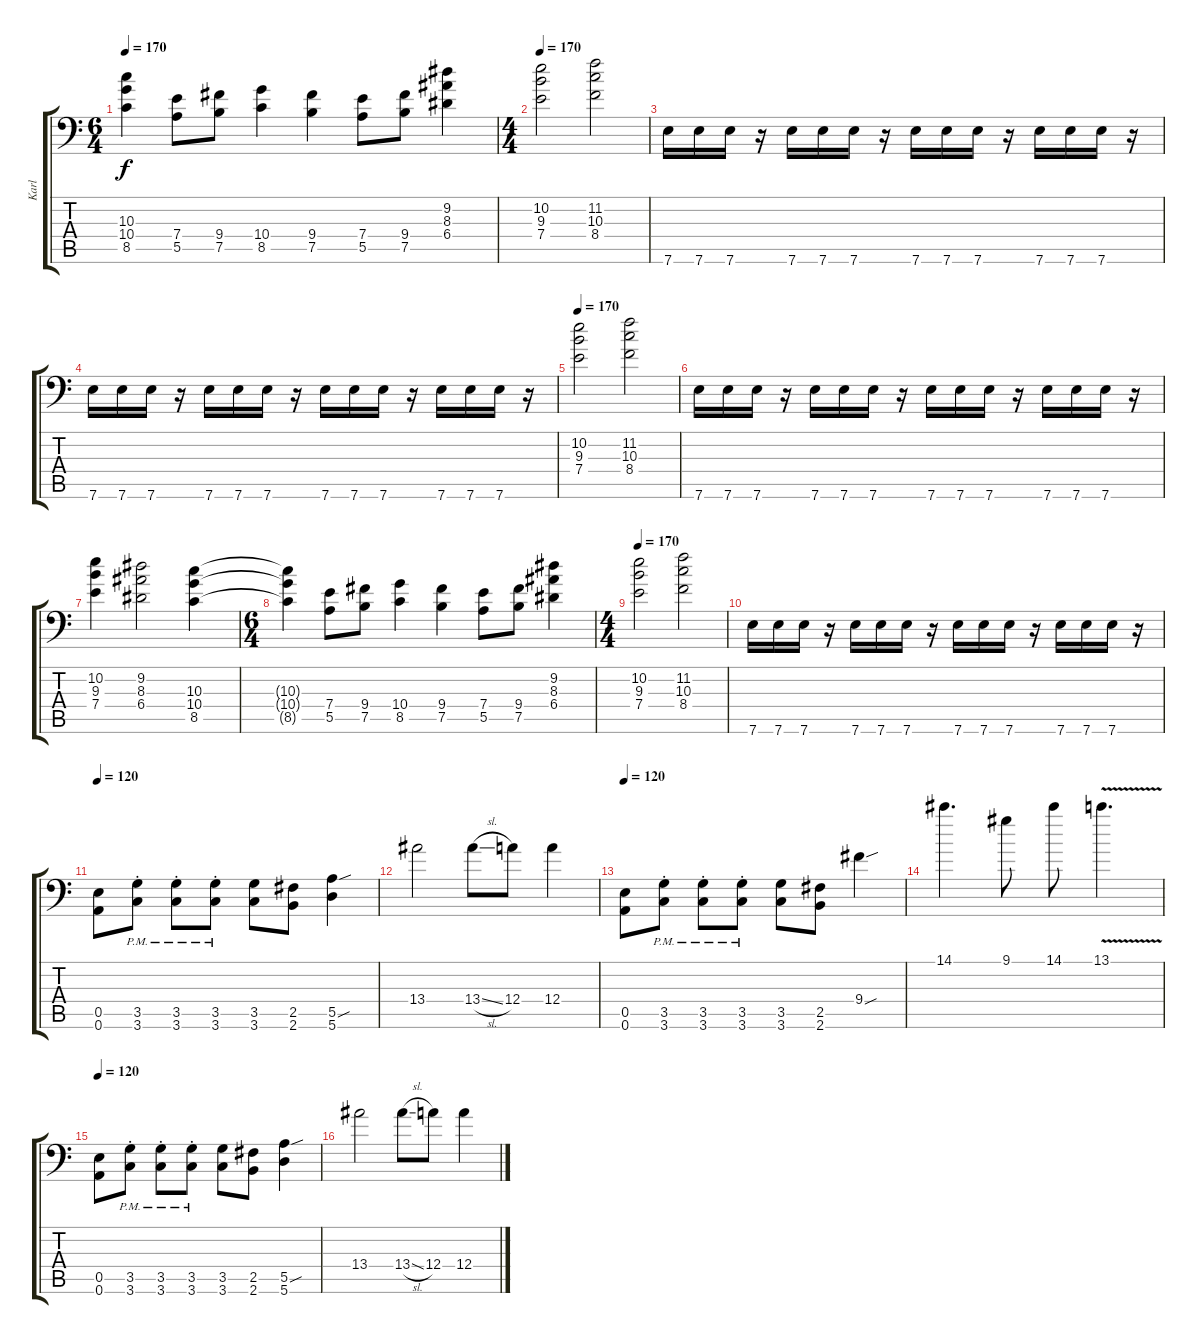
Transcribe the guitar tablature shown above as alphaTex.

\track ("Karl" "Karl") {instrument distortionguitar}
\staff {score tabs}
\tuning (B3 Gb3 D3 A2 E2 A1) {hide}
\ts (6 4)
\tempo 170
\clef f4
\ks c
(10.3{t} 10.4{t} 8.5{t}).4{dy f} (7.4 5.5).8 (9.4 7.5).8 (10.4 8.5).4 (9.4 7.5).4 (7.4 5.5).8 (9.4 7.5).8 (9.2 8.3 6.4).4 |
\ts (4 4)
\tempo 170
(10.2 9.3 7.4).2 (11.2 10.3 8.4).2 |
7.6.16 7.6.16 7.6.16 r.16 7.6.16 7.6.16 7.6.16 r.16 7.6.16 7.6.16 7.6.16 r.16 7.6.16 7.6.16 7.6.16 r.16 |
7.6.16 7.6.16 7.6.16 r.16 7.6.16 7.6.16 7.6.16 r.16 7.6.16 7.6.16 7.6.16 r.16 7.6.16 7.6.16 7.6.16 r.16 |
\tempo 170
(10.2 9.3 7.4).2 (11.2 10.3 8.4).2 |
7.6.16 7.6.16 7.6.16 r.16 7.6.16 7.6.16 7.6.16 r.16 7.6.16 7.6.16 7.6.16 r.16 7.6.16 7.6.16 7.6.16 r.16 |
(10.2 9.3 7.4).4 (9.2 8.3 6.4).2 (10.3 10.4 8.5).4 |
\ts (6 4)
(10.3{t} 10.4{t} 8.5{t}).4 (7.4 5.5).8 (9.4 7.5).8 (10.4 8.5).4 (9.4 7.5).4 (7.4 5.5).8 (9.4 7.5).8 (9.2 8.3 6.4).4 |
\ts (4 4)
\tempo 170
(10.2 9.3 7.4).2 (11.2 10.3 8.4).2 |
7.6.16 7.6.16 7.6.16 r.16 7.6.16 7.6.16 7.6.16 r.16 7.6.16 7.6.16 7.6.16 r.16 7.6.16 7.6.16 7.6.16 r.16 |
\tempo 120
(0.5 0.6).8 (3.5{pm} 3.6{pm st}).8 (3.5{pm} 3.6{pm st}).8 (3.5{pm} 3.6{pm st}).8 (3.5 3.6).8 (2.5 2.6).8 (5.5{sou} 5.6).4 |
13.4.2 13.4{sl}.8 12.4.8 12.4.4 |
\tempo 120
(0.5 0.6).8 (3.5{pm} 3.6{pm st}).8 (3.5{pm} 3.6{pm st}).8 (3.5{pm} 3.6{pm st}).8 (3.5 3.6).8 (2.5 2.6).8 9.4{sou}.4 |
14.1.4{d} 9.1.8 14.1.8 13.1{v}.4{d} |
\tempo 120
(0.5 0.6).8 (3.5{pm} 3.6{pm st}).8 (3.5{pm} 3.6{pm st}).8 (3.5{pm} 3.6{pm st}).8 (3.5 3.6).8 (2.5 2.6).8 (5.5{sou} 5.6).4 |
13.4.2 13.4{sl}.8 12.4.8 12.4.4
